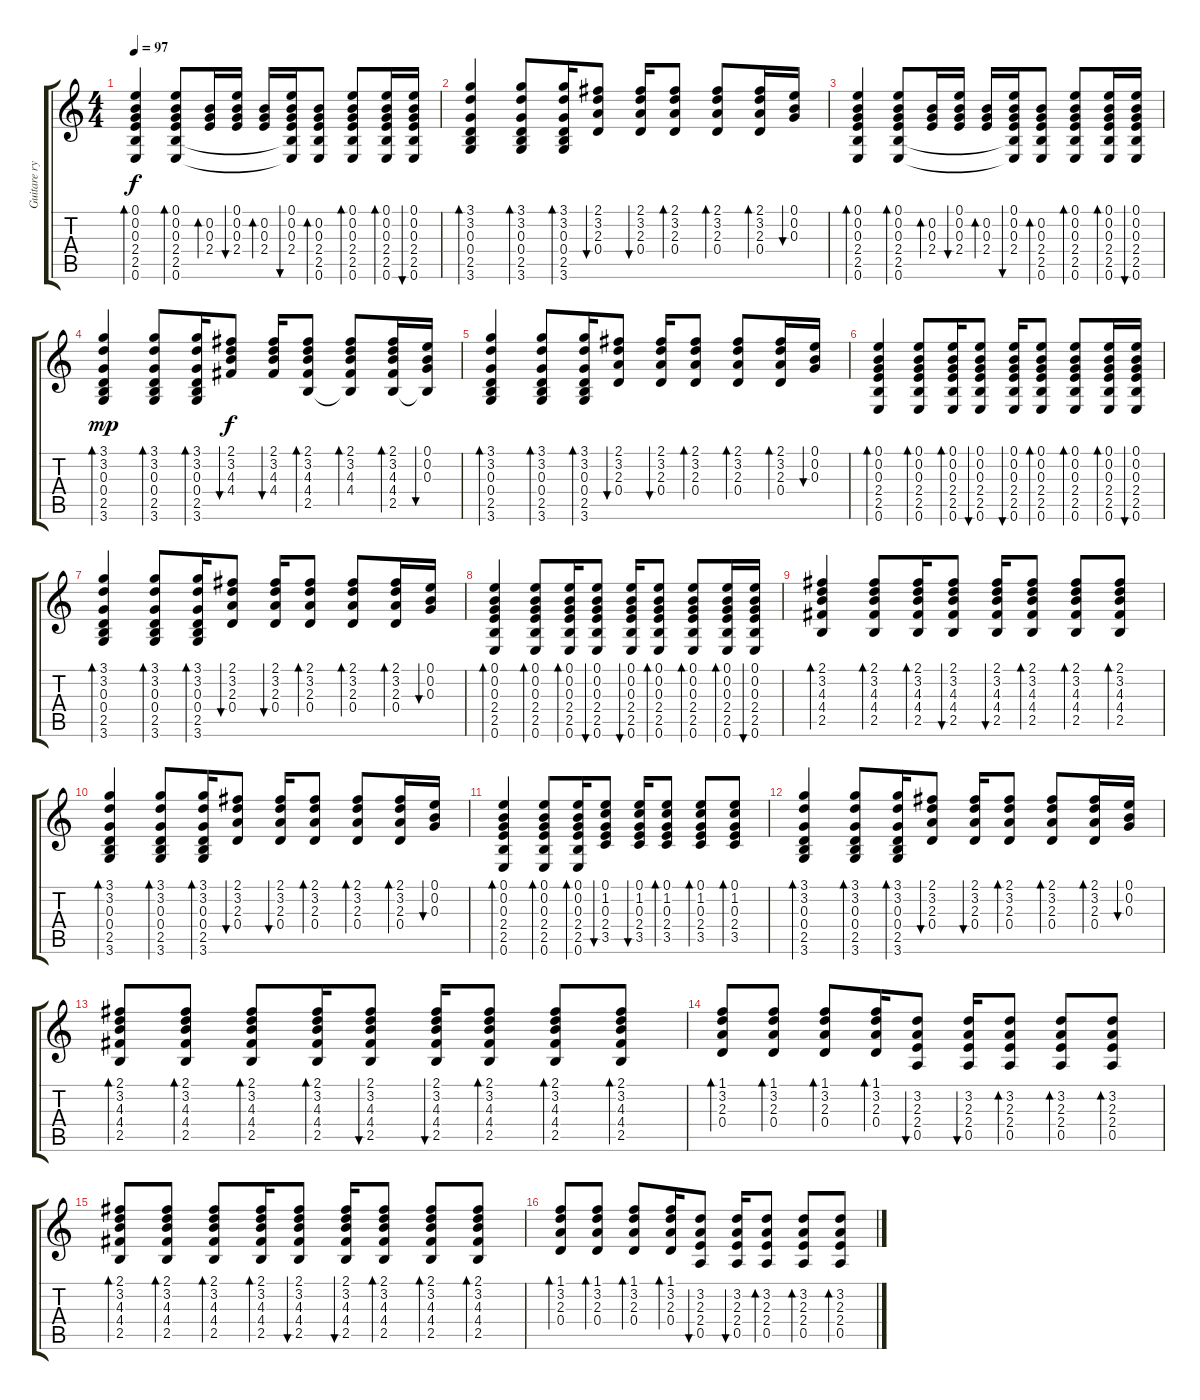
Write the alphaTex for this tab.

\track ("Guitare rythmique" "Guitare ry") {instrument acousticguitarsteel}
\staff {score tabs}
\tuning (E4 B3 G3 D3 A2 E2) {hide}
\ts (4 4)
\tempo 97
\clef g2
\ks c
(0.1 0.2 0.3 2.4 2.5 0.6).4{bd 30 dy f volume 13} (0.1 0.2 0.3 2.4 2.5 0.6).8{bd 30} (0.2 0.3 2.4).16{bd 30} (0.1 0.2 0.3 2.4).16{bu 30} (0.2 0.3 2.4).16{bd 30} (0.1 0.2 0.3 2.4 2.5{t} 0.6{t}).16{bu 30} (0.2 0.3 2.4 2.5 0.6).8{bd 30} (0.1 0.2 0.3 2.4 2.5 0.6).8{bd 30} (0.1 0.2 0.3 2.4 2.5 0.6).16{bd 30} (0.1 0.2 0.3 2.4 2.5 0.6).16{bu 30} |
(3.1 3.2 0.3 0.4 2.5 3.6).4{bd 30} (3.1 3.2 0.3 0.4 2.5 3.6).8{bd 30} (3.1 3.2 0.3 0.4 2.5 3.6).16{bd 30} (2.1 3.2 2.3 0.4).8{bu 30} (2.1 3.2 2.3 0.4).16{bu 30} (2.1 3.2 2.3 0.4).8{bd 30} (2.1 3.2 2.3 0.4).8{bd 30} (2.1 3.2 2.3 0.4).16{bd 30} (0.1 0.2 0.3).16{bu 30} |
(0.1 0.2 0.3 2.4 2.5 0.6).4{bd 30} (0.1 0.2 0.3 2.4 2.5 0.6).8{bd 30} (0.2 0.3 2.4).16{bd 30} (0.1 0.2 0.3 2.4).16{bu 30} (0.2 0.3 2.4).16{bd 30} (0.1 0.2 0.3 2.4 2.5{t} 0.6{t}).16{bu 30} (0.2 0.3 2.4 2.5 0.6).8{bd 30} (0.1 0.2 0.3 2.4 2.5 0.6).8{bd 30} (0.1 0.2 0.3 2.4 2.5 0.6).16{bd 30} (0.1 0.2 0.3 2.4 2.5 0.6).16{bu 30} |
(3.1 3.2 0.3 0.4 2.5 3.6).4{bd 30 dy mp} (3.1 3.2 0.3 0.4 2.5 3.6).8{bd 30} (3.1 3.2 0.3 0.4 2.5 3.6).16{bd 30} (2.1 3.2 4.3 4.4).8{bu 30 dy f} (2.1 3.2 4.3 4.4).16{bu 30} (2.1 3.2 4.3 4.4 2.5).8{bd 30} (2.1 3.2 4.3 4.4 2.5{t}).8{bd 30} (2.1 3.2 4.3 4.4 2.5).16{bd 30} (0.1 0.2 0.3 2.5{t}).16{bu 30} |
(3.1 3.2 0.3 0.4 2.5 3.6).4{bd 30} (3.1 3.2 0.3 0.4 2.5 3.6).8{bd 30} (3.1 3.2 0.3 0.4 2.5 3.6).16{bd 30} (2.1 3.2 2.3 0.4).8{bu 30} (2.1 3.2 2.3 0.4).16{bu 30} (2.1 3.2 2.3 0.4).8{bd 30} (2.1 3.2 2.3 0.4).8{bd 30} (2.1 3.2 2.3 0.4).16{bd 30} (0.1 0.2 0.3).16{bu 30} |
(0.1 0.2 0.3 2.4 2.5 0.6).4{bd 30} (0.1 0.2 0.3 2.4 2.5 0.6).8{bd 30} (0.1 0.2 0.3 2.4 2.5 0.6).16{bd 30} (0.1 0.2 0.3 2.4 2.5 0.6).8{bu 30} (0.1 0.2 0.3 2.4 2.5 0.6).16{bu 30} (0.1 0.2 0.3 2.4 2.5 0.6).8{bd 30} (0.1 0.2 0.3 2.4 2.5 0.6).8{bd 30} (0.1 0.2 0.3 2.4 2.5 0.6).16{bd 30} (0.1 0.2 0.3 2.4 2.5 0.6).16{bu 30} |
(3.1 3.2 0.3 0.4 2.5 3.6).4{bd 30} (3.1 3.2 0.3 0.4 2.5 3.6).8{bd 30} (3.1 3.2 0.3 0.4 2.5 3.6).16{bd 30} (2.1 3.2 2.3 0.4).8{bu 30} (2.1 3.2 2.3 0.4).16{bu 30} (2.1 3.2 2.3 0.4).8{bd 30} (2.1 3.2 2.3 0.4).8{bd 30} (2.1 3.2 2.3 0.4).16{bd 30} (0.1 0.2 0.3).16{bu 30} |
(0.1 0.2 0.3 2.4 2.5 0.6).4{bd 30} (0.1 0.2 0.3 2.4 2.5 0.6).8{bd 30} (0.1 0.2 0.3 2.4 2.5 0.6).16{bd 30} (0.1 0.2 0.3 2.4 2.5 0.6).8{bu 30} (0.1 0.2 0.3 2.4 2.5 0.6).16{bu 30} (0.1 0.2 0.3 2.4 2.5 0.6).8{bd 30} (0.1 0.2 0.3 2.4 2.5 0.6).8{bd 30} (0.1 0.2 0.3 2.4 2.5 0.6).16{bd 30} (0.1 0.2 0.3 2.4 2.5 0.6).16{bu 30} |
(2.1 3.2 4.3 4.4 2.5).4{bd 30} (2.1 3.2 4.3 4.4 2.5).8{bd 30} (2.1 3.2 4.3 4.4 2.5).16{bd 30} (2.1 3.2 4.3 4.4 2.5).8{bu 30} (2.1 3.2 4.3 4.4 2.5).16{bu 30} (2.1 3.2 4.3 4.4 2.5).8{bd 30} (2.1 3.2 4.3 4.4 2.5).8{bd 30} (2.1 3.2 4.3 4.4 2.5).8{bd 30} |
(3.1 3.2 0.3 0.4 2.5 3.6).4{bd 30} (3.1 3.2 0.3 0.4 2.5 3.6).8{bd 30} (3.1 3.2 0.3 0.4 2.5 3.6).16{bd 30} (2.1 3.2 2.3 0.4).8{bu 30} (2.1 3.2 2.3 0.4).16{bu 30} (2.1 3.2 2.3 0.4).8{bd 30} (2.1 3.2 2.3 0.4).8{bd 30} (2.1 3.2 2.3 0.4).16{bd 30} (0.1 0.2 0.3).16{bu 30} |
(0.1 0.2 0.3 2.4 2.5 0.6).4{bd 30} (0.1 0.2 0.3 2.4 2.5 0.6).8{bd 30} (0.1 0.2 0.3 2.4 2.5 0.6).16{bd 30} (0.1 1.2 0.3 2.4 3.5).8{bu 30} (0.1 1.2 0.3 2.4 3.5).16{bu 30} (0.1 1.2 0.3 2.4 3.5).8{bd 30} (0.1 1.2 0.3 2.4 3.5).8{bd 30} (0.1 1.2 0.3 2.4 3.5).8{bd 30} |
(3.1 3.2 0.3 0.4 2.5 3.6).4{bd 30} (3.1 3.2 0.3 0.4 2.5 3.6).8{bd 30} (3.1 3.2 0.3 0.4 2.5 3.6).16{bd 30} (2.1 3.2 2.3 0.4).8{bu 30} (2.1 3.2 2.3 0.4).16{bu 30} (2.1 3.2 2.3 0.4).8{bd 30} (2.1 3.2 2.3 0.4).8{bd 30} (2.1 3.2 2.3 0.4).16{bd 30} (0.1 0.2 0.3).16{bu 30} |
(2.1 3.2 4.3 4.4 2.5).8{bd 30} (2.1 3.2 4.3 4.4 2.5).8{bd 30} (2.1 3.2 4.3 4.4 2.5).8{bd 30} (2.1 3.2 4.3 4.4 2.5).16{bd 30} (2.1 3.2 4.3 4.4 2.5).8{bu 30} (2.1 3.2 4.3 4.4 2.5).16{bu 30} (2.1 3.2 4.3 4.4 2.5).8{bd 30} (2.1 3.2 4.3 4.4 2.5).8{bd 30} (2.1 3.2 4.3 4.4 2.5).8{bd 30} |
(1.1 3.2 2.3 0.4).8{bd 30} (1.1 3.2 2.3 0.4).8{bd 30} (1.1 3.2 2.3 0.4).8{bd 30} (1.1 3.2 2.3 0.4).16{bd 30} (3.2 2.3 2.4 0.5).8{bu 30} (3.2 2.3 2.4 0.5).16{bu 30} (3.2 2.3 2.4 0.5).8{bd 30} (3.2 2.3 2.4 0.5).8{bd 30} (3.2 2.3 2.4 0.5).8{bd 30} |
(2.1 3.2 4.3 4.4 2.5).8{bd 30} (2.1 3.2 4.3 4.4 2.5).8{bd 30} (2.1 3.2 4.3 4.4 2.5).8{bd 30} (2.1 3.2 4.3 4.4 2.5).16{bd 30} (2.1 3.2 4.3 4.4 2.5).8{bu 30} (2.1 3.2 4.3 4.4 2.5).16{bu 30} (2.1 3.2 4.3 4.4 2.5).8{bd 30} (2.1 3.2 4.3 4.4 2.5).8{bd 30} (2.1 3.2 4.3 4.4 2.5).8{bd 30} |
(1.1 3.2 2.3 0.4).8{bd 30} (1.1 3.2 2.3 0.4).8{bd 30} (1.1 3.2 2.3 0.4).8{bd 30} (1.1 3.2 2.3 0.4).16{bd 30} (3.2 2.3 2.4 0.5).8{bu 30} (3.2 2.3 2.4 0.5).16{bu 30} (3.2 2.3 2.4 0.5).8{bd 30} (3.2 2.3 2.4 0.5).8{bd 30} (3.2 2.3 2.4 0.5).8{bd 30}
